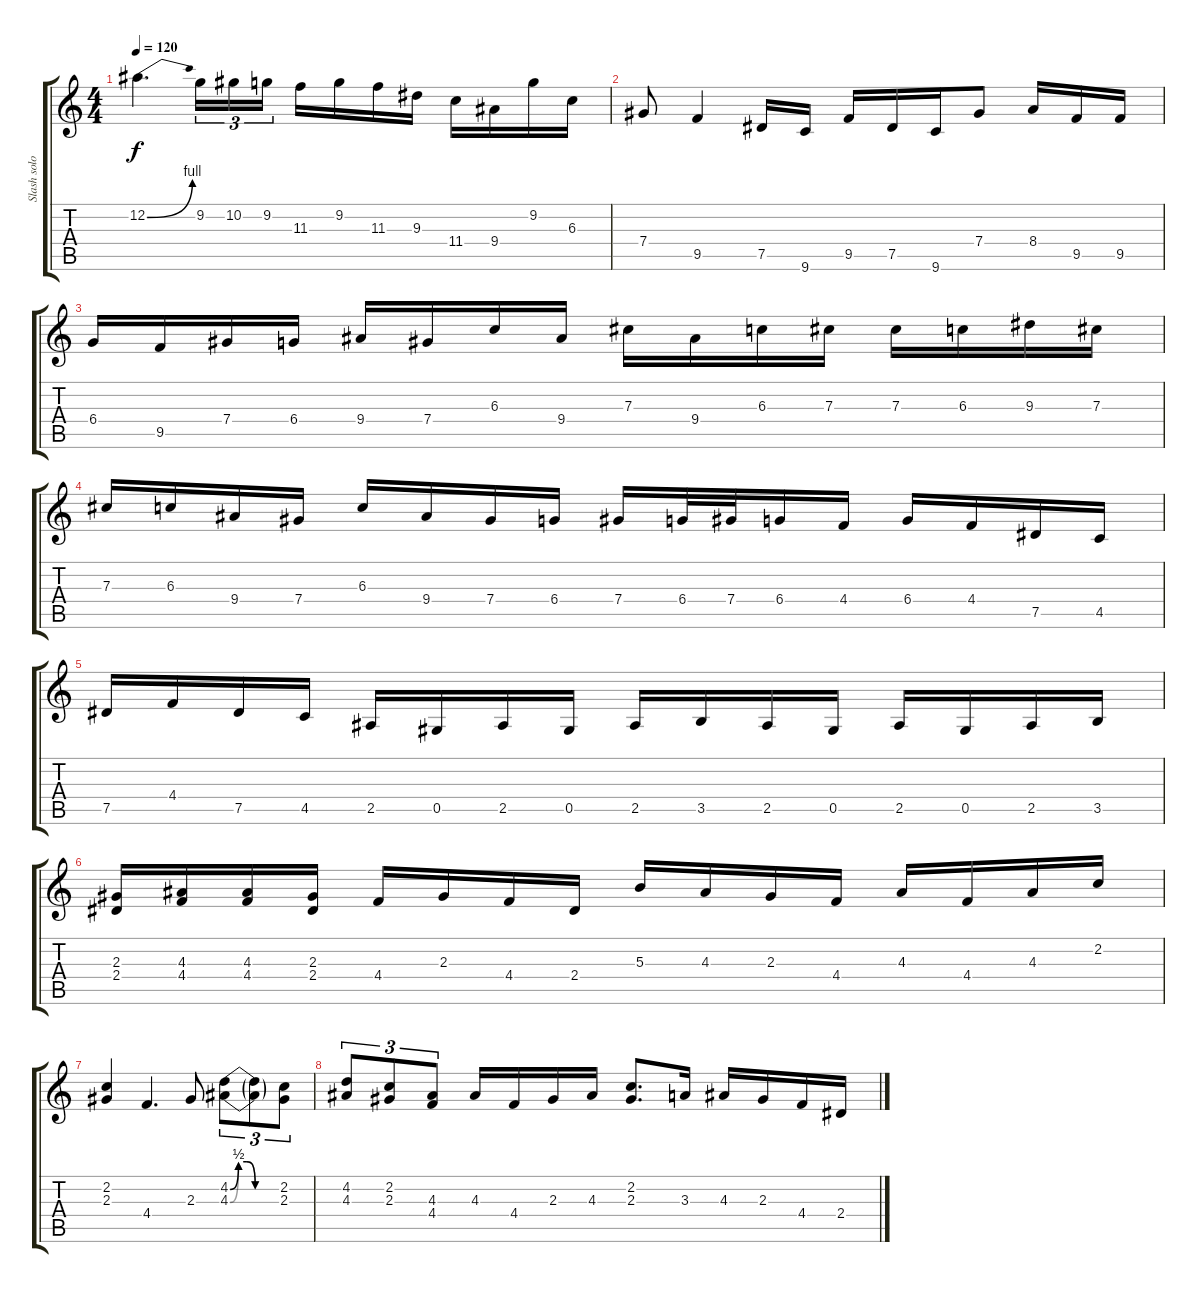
\track ("Slash solo" "Slash solo") {instrument distortionguitar}
\staff {score tabs}
\tuning (Eb4 Bb3 Gb3 Db3 Ab2 Eb2) {hide}
\ts (4 4)
\tempo 120
\clef g2
\ks c
12.2{be (bend 0 0 60 4)}.4{d dy f} 9.2.16{tu (3 2)} 10.2.16{tu (3 2)} 9.2.16{tu (3 2)} 11.3.16 9.2.16 11.3.16 9.3.16 11.4.16 9.4.16 9.2.16 6.3.16 |
7.4.8 9.5.4 7.5.16 9.6.16 9.5.16 7.5.16 9.6.16 7.4.8 8.4.16 9.5.16 9.5.16 |
6.4.16 9.5.16 7.4.16 6.4.16 9.4.16 7.4.16 6.3.16 9.4.16 7.3.16 9.4.16 6.3.16 7.3.16 7.3.16 6.3.16 9.3.16 7.3.16 |
7.3.16 6.3.16 9.4.16 7.4.16 6.3.16 9.4.16 7.4.16 6.4.16 7.4.16 6.4.32 7.4.32 6.4.16 4.4.16 6.4.16 4.4.16 7.5.16 4.5.16 |
7.5.16 4.4.16 7.5.16 4.5.16 2.5.16 0.5.16 2.5.16 0.5.16 2.5.16 3.5.16 2.5.16 0.5.16 2.5.16 0.5.16 2.5.16 3.5.16 |
(2.3 2.4).16 (4.3 4.4).16 (4.3 4.4).16 (2.3 2.4).16 4.4.16 2.3.16 4.4.16 2.4.16 5.3.16 4.3.16 2.3.16 4.4.16 4.3.16 4.4.16 4.3.16 2.2.16 |
(2.2 2.3).4 4.4.4{d} 2.3.8 (4.2{be (custom 0 0 10 2 20 2 30 0 60 0)} 4.3{be (custom 0 0 10 2 20 2 30 0 60 0)}).8{tu (3 2)} (4.2{t} 4.3{t}).8{tu (3 2)} (2.2 2.3).8{tu (3 2)} |
(4.2 4.3).8{tu (3 2)} (2.2 2.3).8{tu (3 2)} (4.3 4.4).8{tu (3 2)} 4.3.16 4.4.16 2.3.16 4.3.16 (2.2 2.3).8{d} 3.3.16 4.3.16 2.3.16 4.4.16 2.4.16
